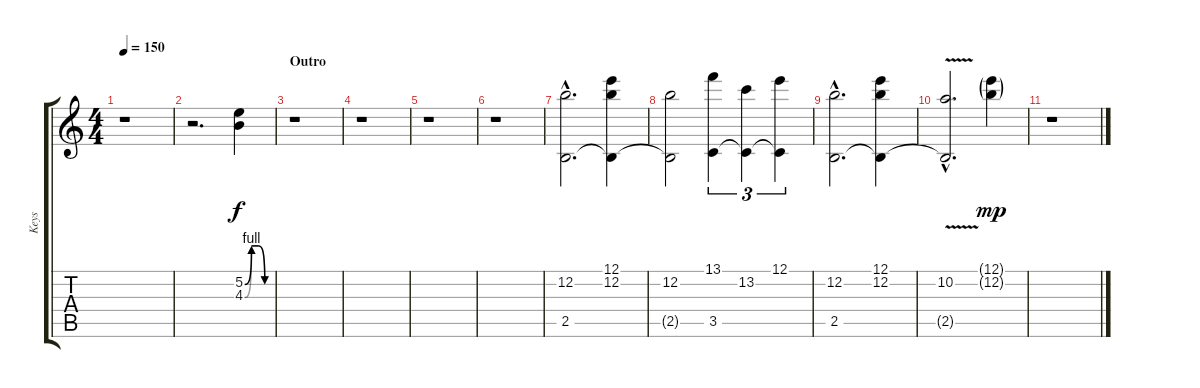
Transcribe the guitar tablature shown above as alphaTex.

\track ("Keys" "Keys") {instrument guitarharmonics}
\staff {score tabs}
\tuning (E4 B3 G3 D3 A2 D2) {hide}
\ts (4 4)
\tempo 150
\clef g2
\ks c
r.1{dy f} |
r.2{d} (5.2{be (custom 0 0 15 4 30 4 45 0 60 0)} 4.3{be (custom 0 0 15 4 30 4 45 0 60 0)}).4 |
\section ("" "Outro")
r.1 |
r.1 |
r.1 |
r.1 |
(12.2{hac} 2.5{hac}).2{d} (12.1 12.2 2.5{t}).4 |
(12.2 2.5{t}).2 (13.1 3.5).4{tu (3 2)} (13.2 3.5{t}).4{tu (3 2)} (12.1 3.5{t}).4{tu (3 2)} |
(12.2{hac} 2.5{hac}).2{d} (12.1 12.2 2.5{t}).4 |
(10.2{v hac} 2.5{hac t}).2{d} (12.1{g} 12.2{g}).4{dy mp} |
r.1
